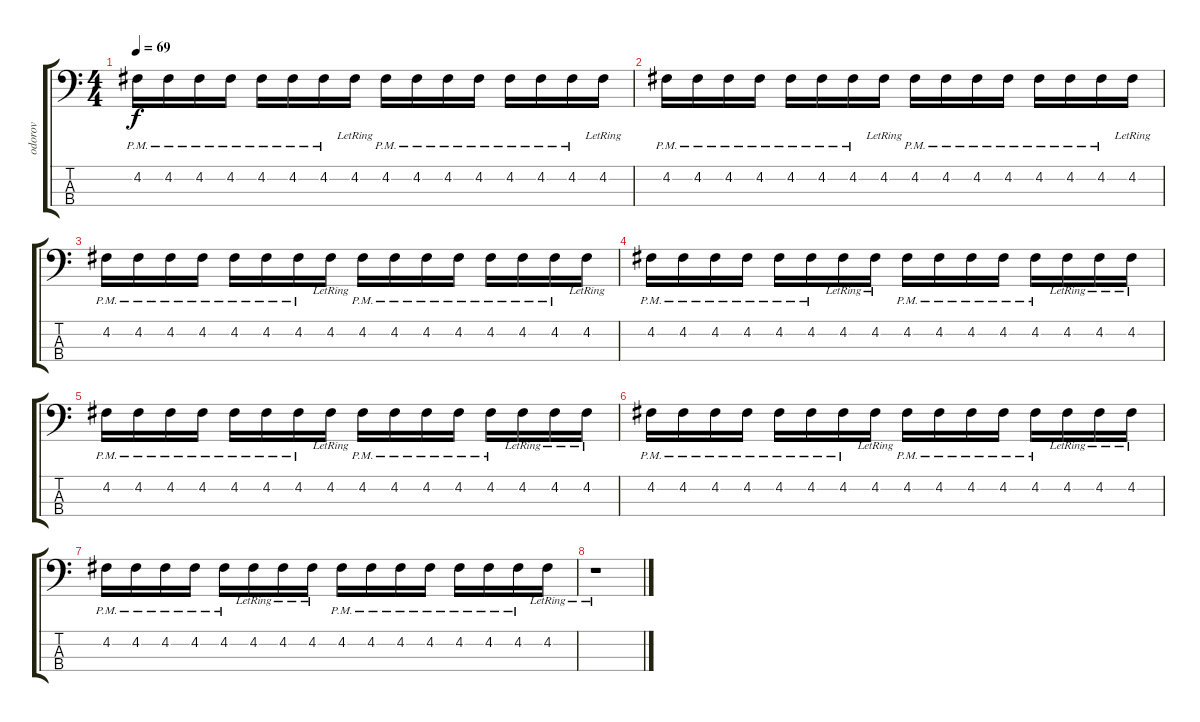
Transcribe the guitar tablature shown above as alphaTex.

\track ("odorov - Bass" "odorov") {instrument overdrivenguitar}
\staff {score tabs}
\tuning (G2 D2 A1 D1) {hide}
\ts (4 4)
\tempo 69
\clef f4
\ks c
4.2{pm}.16{dy f} 4.2{pm}.16 4.2{pm}.16 4.2{pm}.16 4.2{pm}.16 4.2{pm}.16 4.2{pm}.16 4.2{lr}.16 4.2{pm}.16 4.2{pm}.16 4.2{pm}.16 4.2{pm}.16 4.2{pm}.16 4.2{pm}.16 4.2{pm}.16 4.2{lr}.16 |
4.2{pm}.16 4.2{pm}.16 4.2{pm}.16 4.2{pm}.16 4.2{pm}.16 4.2{pm}.16 4.2{pm}.16 4.2{lr}.16 4.2{pm}.16 4.2{pm}.16 4.2{pm}.16 4.2{pm}.16 4.2{pm}.16 4.2{pm}.16 4.2{pm}.16 4.2{lr}.16 |
4.2{pm}.16 4.2{pm}.16 4.2{pm}.16 4.2{pm}.16 4.2{pm}.16 4.2{pm}.16 4.2{pm}.16 4.2{lr}.16 4.2{pm}.16 4.2{pm}.16 4.2{pm}.16 4.2{pm}.16 4.2{pm}.16 4.2{pm}.16 4.2{pm}.16 4.2{lr}.16 |
4.2{pm}.16 4.2{pm}.16 4.2{pm}.16 4.2{pm}.16 4.2{pm}.16 4.2{pm}.16 4.2{lr}.16 4.2{lr}.16 4.2{pm}.16 4.2{pm}.16 4.2{pm}.16 4.2{pm}.16 4.2{pm}.16 4.2{lr}.16 4.2{lr}.16 4.2{lr}.16 |
4.2{pm}.16 4.2{pm}.16 4.2{pm}.16 4.2{pm}.16 4.2{pm}.16 4.2{pm}.16 4.2{pm}.16 4.2{lr}.16 4.2{pm}.16 4.2{pm}.16 4.2{pm}.16 4.2{pm}.16 4.2{pm}.16 4.2{lr}.16 4.2{lr}.16 4.2{lr}.16 |
4.2{pm}.16 4.2{pm}.16 4.2{pm}.16 4.2{pm}.16 4.2{pm}.16 4.2{pm}.16 4.2{pm}.16 4.2{lr}.16 4.2{pm}.16 4.2{pm}.16 4.2{pm}.16 4.2{pm}.16 4.2{pm}.16 4.2{lr}.16 4.2{lr}.16 4.2{lr}.16 |
4.2{pm}.16 4.2{pm}.16 4.2{pm}.16 4.2{pm}.16 4.2{pm}.16 4.2{lr}.16 4.2{lr}.16 4.2{lr}.16 4.2{pm}.16 4.2{pm}.16 4.2{pm}.16 4.2{pm}.16 4.2{pm}.16 4.2{pm}.16 4.2{pm}.16 4.2{lr}.16 |
r.1
